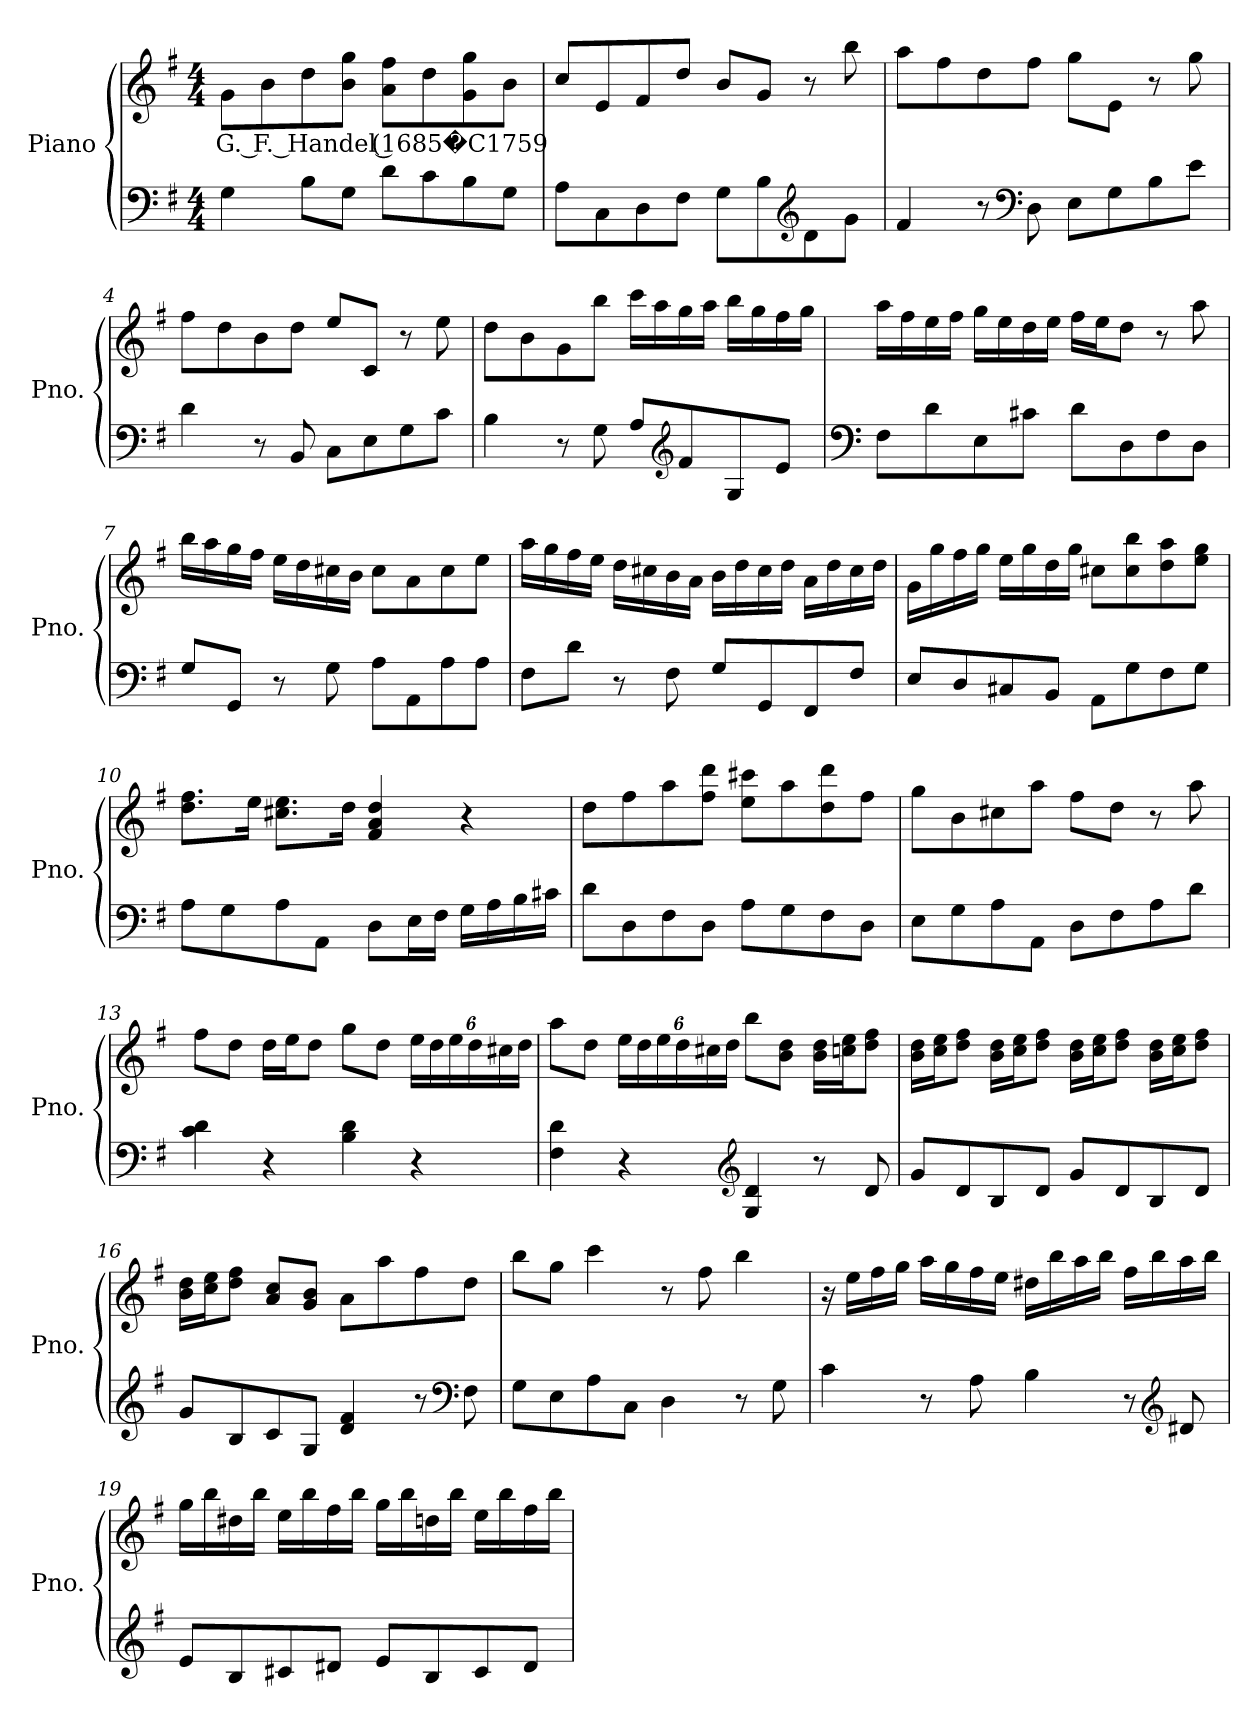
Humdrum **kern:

**kern	**kern	**text
*part2	*part1	*part1
*staff2	*staff1	*staff1
*I"Piano	*I"Piano	*
*I'Pno.	*I'Pno.	*
*clefF4	*clefG2	*
*k[f#]	*k[f#]	*
*M4/4	*M4/4	*
*MM104	*MM104	*
=1	=1	=1
!	!	!LO:LY:b
4G\	8g\L	G. F. Handel (1685�C1759
.	8b\	.
8B\L	8dd\	.
8G\J	8b\ 8gg\J	.
8d\L	8a\ 8ff#\L	.
8c\	8dd\	.
8B\	8g\ 8gg\	.
8G\J	8b\J	.
=2	=2	=2
8A\L	8cc/L	.
8C\	8e/	.
8D\	8f#/	.
8F#\J	8dd/J	.
8G\L	8b/L	.
8B\	8g/J	.
*clefG2	*	*
8d\	8r	.
8g\J	8bb\	.
=3	=3	=3
4f#/	8aa\L	.
.	8ff#\	.
8r	8dd\	.
*clefF4	*	*
8D\	8ff#\J	.
8E\L	8gg\L	.
8G\	8e\J	.
8B\	8r	.
8e\J	8gg\	.
!!LO:LB:g=z
=4	=4	=4
4d\	8ff#\L	.
.	8dd\	.
8r	8b\	.
8BB/	8dd\J	.
8C\L	8ee/L	.
8E\	8c/J	.
8G\	8r	.
8c\J	8ee\	.
=5	=5	=5
4B\	8dd\L	.
.	8b\	.
8r	8g\	.
8G\	8bb\J	.
8A/L	16ccc\LL	.
.	16aa\	.
*clefG2	*	*
8f#/	16gg\	.
.	16aa\JJ	.
8G/	16bb\LL	.
.	16gg\	.
8e/J	16ff#\	.
.	16gg\JJ	.
=6	=6	=6
*clefF4	*	*
8F#\L	16aa\LL	.
.	16ff#\	.
8d\	16ee\	.
.	16ff#\JJ	.
8E\	16gg\LL	.
.	16ee\	.
8c#X\J	16dd\	.
.	16ee\JJ	.
8d\L	16ff#\LL	.
.	16ee\J	.
8D\	8dd\J	.
8F#\	8r	.
8D\J	8aa\	.
!!LO:LB:g=z
=7	=7	=7
8G/L	16bb\LL	.
.	16aa\	.
8GG/J	16gg\	.
.	16ff#\JJ	.
8r	16ee\LL	.
.	16dd\	.
8G\	16cc#X\	.
.	16b\JJ	.
8A\L	8cc#\L	.
8AA\	8a\	.
8A\	8cc#\	.
8A\J	8ee\J	.
=8	=8	=8
8F#\L	16aa\LL	.
.	16gg\	.
8d\J	16ff#\	.
.	16ee\JJ	.
8r	16dd\LL	.
.	16cc#X\	.
8F#\	16b\	.
.	16a\JJ	.
8G/L	16b\LL	.
.	16dd\	.
8GG/	16cc#\	.
.	16dd\JJ	.
8FF#/	16a\LL	.
.	16dd\	.
8F#/J	16cc#\	.
.	16dd\JJ	.
=9	=9	=9
8E/L	16g\LL	.
.	16gg\	.
8D/	16ff#\	.
.	16gg\JJ	.
8C#X/	16ee\LL	.
.	16gg\	.
8BB/J	16dd\	.
.	16gg\JJ	.
8AA\L	8cc#X\L	.
8G\	8cc#\ 8bb\	.
8F#\	8dd\ 8aa\	.
8G\J	8ee\ 8gg\J	.
!!LO:LB:g=z
=10	=10	=10
8A\L	8.dd\ 8.ff#\L	.
8G\	.	.
.	16ee\Jk	.
8A\	8.cc#X\ 8.ee\L	.
8AA\J	.	.
.	16dd\Jk	.
8D\L	4f#/ 4a/ 4dd/	.
16E\L	.	.
16F#\JJ	.	.
16G\LL	4r	.
16A\	.	.
16B\	.	.
16c#X\JJ	.	.
=11	=11	=11
8d\L	8dd\L	.
8D\	8ff#\	.
8F#\	8aa\	.
8D\J	8ff#\ 8ddd\J	.
8A\L	8ee\ 8ccc#X\L	.
8G\	8aa\	.
8F#\	8dd\ 8ddd\	.
8D\J	8ff#\J	.
=12	=12	=12
8E\L	8gg\L	.
8G\	8b\	.
8A\	8cc#X\	.
8AA\J	8aa\J	.
8D\L	8ff#\L	.
8F#\	8dd\J	.
8A\	8r	.
8d\J	8aa\	.
!!LO:LB:g=z
=13	=13	=13
4c\ 4d\	8ff#\L	.
.	8dd\J	.
4r	16dd\LL	.
.	16ee\J	.
.	8dd\J	.
4B\ 4d\	8gg\L	.
.	8dd\J	.
*	*Xbrackettup	*
4r	24ee\LL	.
.	24dd\	.
.	24ee\	.
.	24dd\	.
.	24cc#X\	.
.	24dd\JJ	.
=14	=14	=14
4F#\ 4d\	8aa\L	.
.	8dd\J	.
4r	24ee\LL	.
.	24dd\	.
.	24ee\	.
.	24dd\	.
.	24cc#X\	.
.	24dd\JJ	.
*clefG2	*	*
4G/ 4d/	8bb\L	.
.	8b\ 8dd\J	.
8r	16b\ 16dd\LL	.
.	16ccn\ 16ee\J	.
8d/	8dd\ 8ff#\J	.
=15	=15	=15
8g/L	16b\ 16dd\LL	.
.	16cc\ 16ee\J	.
8d/	8dd\ 8ff#\J	.
8B/	16b\ 16dd\LL	.
.	16cc\ 16ee\J	.
8d/J	8dd\ 8ff#\J	.
8g/L	16b\ 16dd\LL	.
.	16cc\ 16ee\J	.
8d/	8dd\ 8ff#\J	.
8B/	16b\ 16dd\LL	.
.	16cc\ 16ee\J	.
8d/J	8dd\ 8ff#\J	.
!!LO:LB:g=z
=16	=16	=16
8g/L	16b\ 16dd\LL	.
.	16cc\ 16ee\J	.
8B/	8dd\ 8ff#\J	.
8c/	8a/ 8cc/L	.
8G/J	8g/ 8b/J	.
4d/ 4f#/	8a\L	.
.	8aa\	.
8r	8ff#\	.
*clefF4	*	*
8F#\	8dd\J	.
=17	=17	=17
8G\L	8bb\L	.
8E\	8gg\J	.
8A\	4ccc\	.
8C\J	.	.
4D\	8r	.
.	8ff#\	.
8r	4bb\	.
8G\	.	.
=18	=18	=18
4c\	16r	.
.	16ee\LL	.
.	16ff#\	.
.	16gg\JJ	.
8r	16aa\LL	.
.	16gg\	.
8A\	16ff#\	.
.	16ee\JJ	.
4B\	16dd#X\LL	.
.	16bb\	.
.	16aa\	.
.	16bb\JJ	.
8r	16ff#\LL	.
.	16bb\	.
*clefG2	*	*
8d#X/	16aa\	.
.	16bb\JJ	.
!!LO:PB:g=z
=19	=19	=19
8e/L	16gg\LL	.
.	16bb\	.
8B/	16dd#X\	.
.	16bb\JJ	.
8c#X/	16ee\LL	.
.	16bb\	.
8d#X/J	16ff#\	.
.	16bb\JJ	.
8e/L	16gg\LL	.
.	16bb\	.
8B/	16ddn\	.
.	16bb\JJ	.
8c#/	16ee\LL	.
.	16bb\	.
8d#/J	16ff#\	.
.	16bb\JJ	.
=	=	=
*-	*-	*-
